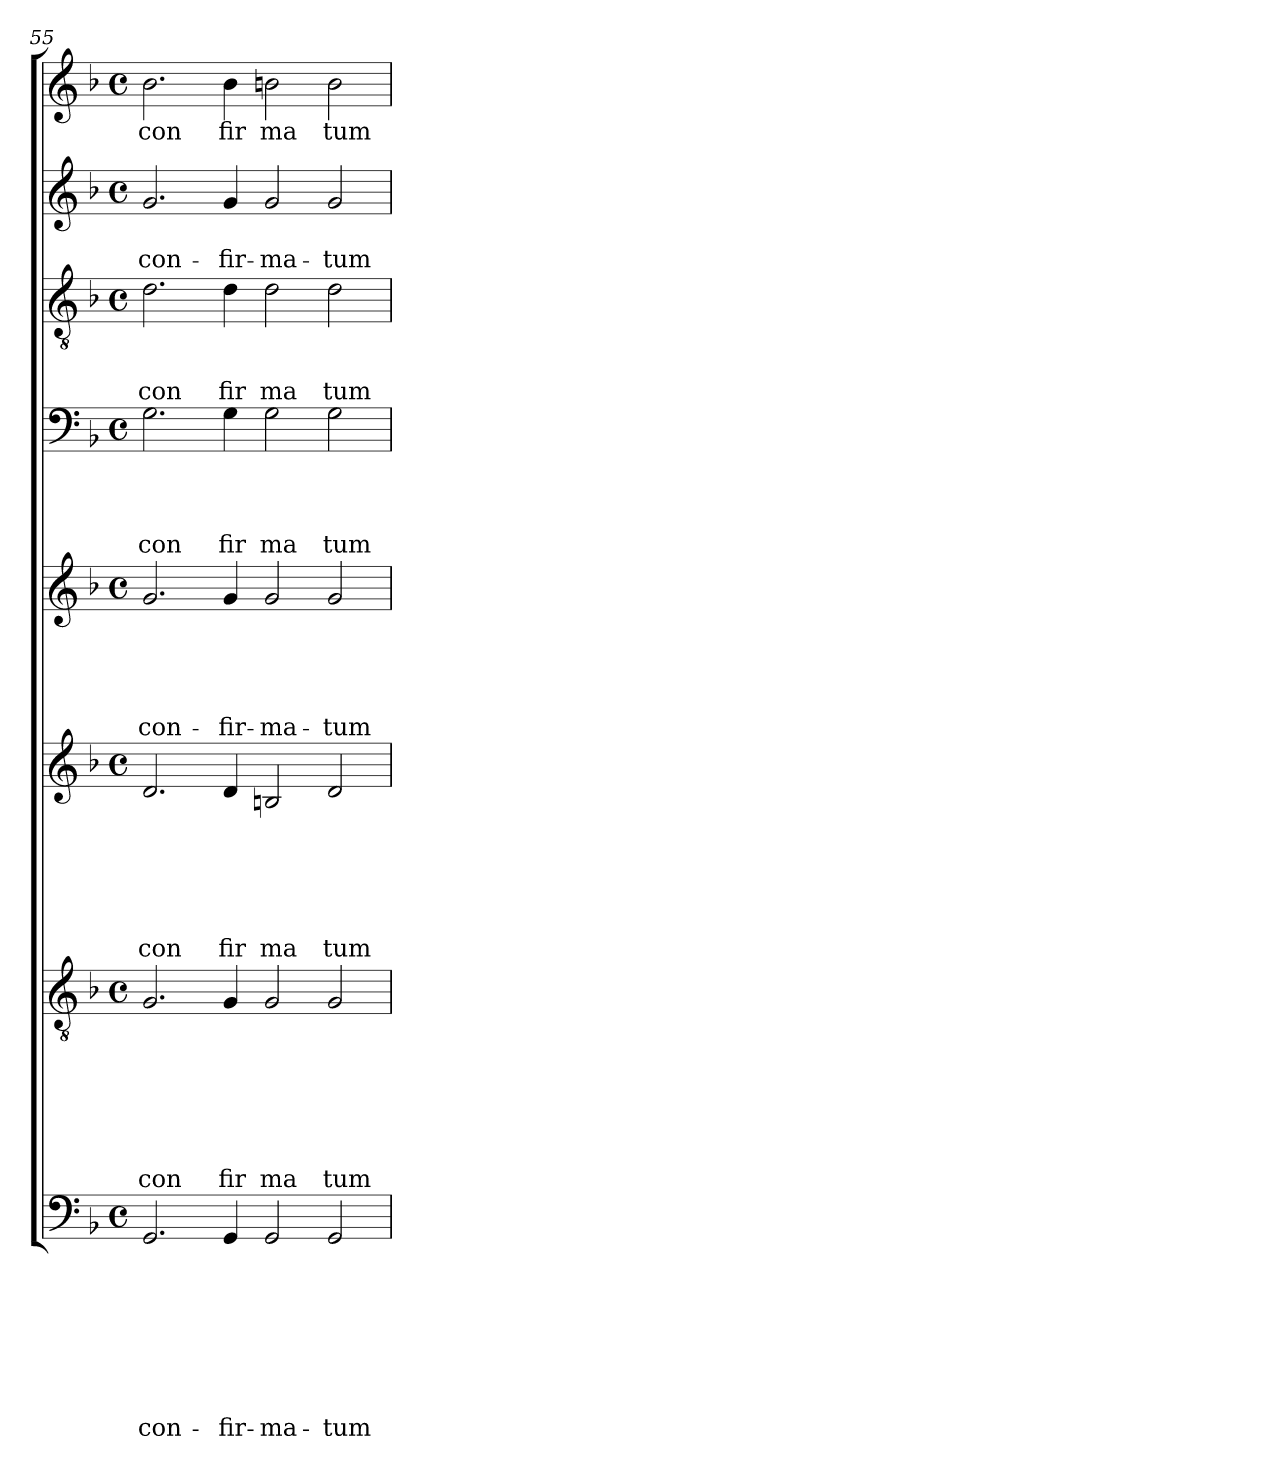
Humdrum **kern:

**kern	**text	**text	**text	**text	**text	**text	**text	**text	**kern	**text	**text	**text	**text	**text	**text	**text	**kern	**text	**text	**text	**text	**text	**text	**kern	**text	**text	**text	**text	**text	**kern	**text	**text	**text	**text	**kern	**text	**text	**text	**kern	**text	**text	**kern	**text
*part8	*part8	*part8	*part8	*part8	*part8	*part8	*part8	*part8	*part7	*part7	*part7	*part7	*part7	*part7	*part7	*part7	*part6	*part6	*part6	*part6	*part6	*part6	*part6	*part5	*part5	*part5	*part5	*part5	*part5	*part4	*part4	*part4	*part4	*part4	*part3	*part3	*part3	*part3	*part2	*part2	*part2	*part1	*part1
*staff8	*staff8	*staff8	*staff8	*staff8	*staff8	*staff8	*staff8	*staff8	*staff7	*staff7	*staff7	*staff7	*staff7	*staff7	*staff7	*staff7	*staff6	*staff6	*staff6	*staff6	*staff6	*staff6	*staff6	*staff5	*staff5	*staff5	*staff5	*staff5	*staff5	*staff4	*staff4	*staff4	*staff4	*staff4	*staff3	*staff3	*staff3	*staff3	*staff2	*staff2	*staff2	*staff1	*staff1
*clefF4	*	*	*	*	*	*	*	*	*clefGv2	*	*	*	*	*	*	*	*clefG2	*	*	*	*	*	*	*clefG2	*	*	*	*	*	*clefF4	*	*	*	*	*clefGv2	*	*	*	*clefG2	*	*	*clefG2	*
*k[b-]	*	*	*	*	*	*	*	*	*k[b-]	*	*	*	*	*	*	*	*k[b-]	*	*	*	*	*	*	*k[b-]	*	*	*	*	*	*k[b-]	*	*	*	*	*k[b-]	*	*	*	*k[b-]	*	*	*k[b-]	*
*F:	*	*	*	*	*	*	*	*	*F:	*	*	*	*	*	*	*	*F:	*	*	*	*	*	*	*F:	*	*	*	*	*	*F:	*	*	*	*	*F:	*	*	*	*F:	*	*	*F:	*
*M4/4	*	*	*	*	*	*	*	*	*M4/4	*	*	*	*	*	*	*	*M4/4	*	*	*	*	*	*	*M4/4	*	*	*	*	*	*M4/4	*	*	*	*	*M4/4	*	*	*	*M4/4	*	*	*M4/4	*
*met(c)	*	*	*	*	*	*	*	*	*met(c)	*	*	*	*	*	*	*	*met(c)	*	*	*	*	*	*	*met(c)	*	*	*	*	*	*met(c)	*	*	*	*	*met(c)	*	*	*	*met(c)	*	*	*met(c)	*
=55	=55	=55	=55	=55	=55	=55	=55	=55	=55	=55	=55	=55	=55	=55	=55	=55	=55	=55	=55	=55	=55	=55	=55	=55	=55	=55	=55	=55	=55	=55	=55	=55	=55	=55	=55	=55	=55	=55	=55	=55	=55	=55	=55
!	!	!	!	!	!	!	!	!LO:LY:b	!	!	!	!	!	!	!	!LO:LY:b	!	!	!	!	!	!	!LO:LY:b	!	!	!	!	!	!LO:LY:b	!	!	!	!	!LO:LY:b	!	!	!	!LO:LY:b	!	!	!LO:LY:b	!	!LO:LY:b
2.GG/	.	.	.	.	.	.	.	con-	2.G/	.	.	.	.	.	.	con	2.d/	.	.	.	.	.	con	2.g/	.	.	.	.	con-	2.G\	.	.	.	con	2.d\	.	.	con	2.g/	.	con-	2.b-\	con
!	!	!	!	!	!	!	!	!LO:LY:b	!	!	!	!	!	!	!	!LO:LY:b	!	!	!	!	!	!	!LO:LY:b	!	!	!	!	!	!LO:LY:b	!	!	!	!	!LO:LY:b	!	!	!	!LO:LY:b	!	!	!LO:LY:b	!	!LO:LY:b
4GG/	.	.	.	.	.	.	.	-fir-	4G/	.	.	.	.	.	.	fir	4d/	.	.	.	.	.	fir	4g/	.	.	.	.	-fir-	4G\	.	.	.	fir	4d\	.	.	fir	4g/	.	-fir-	4b-\	fir
!	!	!	!	!	!	!	!	!LO:LY:b	!	!	!	!	!	!	!	!LO:LY:b	!	!	!	!	!	!	!LO:LY:b	!	!	!	!	!	!LO:LY:b	!	!	!	!	!LO:LY:b	!	!	!	!LO:LY:b	!	!	!LO:LY:b	!	!LO:LY:b
2GG/	.	.	.	.	.	.	.	-ma-	2G/	.	.	.	.	.	.	ma	2Bn/	.	.	.	.	.	ma	2g/	.	.	.	.	-ma-	2G\	.	.	.	ma	2d\	.	.	ma	2g/	.	-ma-	2bn\	ma
!	!	!	!	!	!	!	!	!LO:LY:b	!	!	!	!	!	!	!	!LO:LY:b	!	!	!	!	!	!	!LO:LY:b	!	!	!	!	!	!LO:LY:b	!	!	!	!	!LO:LY:b	!	!	!	!LO:LY:b	!	!	!LO:LY:b	!	!LO:LY:b
2GG/	.	.	.	.	.	.	.	-tum	2G/	.	.	.	.	.	.	tum	2d/	.	.	.	.	.	tum	2g/	.	.	.	.	-tum	2G\	.	.	.	tum	2d\	.	.	tum	2g/	.	-tum	2b\	tum
=	=	=	=	=	=	=	=	=	=	=	=	=	=	=	=	=	=	=	=	=	=	=	=	=	=	=	=	=	=	=	=	=	=	=	=	=	=	=	=	=	=	=	=
*-	*-	*-	*-	*-	*-	*-	*-	*-	*-	*-	*-	*-	*-	*-	*-	*-	*-	*-	*-	*-	*-	*-	*-	*-	*-	*-	*-	*-	*-	*-	*-	*-	*-	*-	*-	*-	*-	*-	*-	*-	*-	*-	*-
